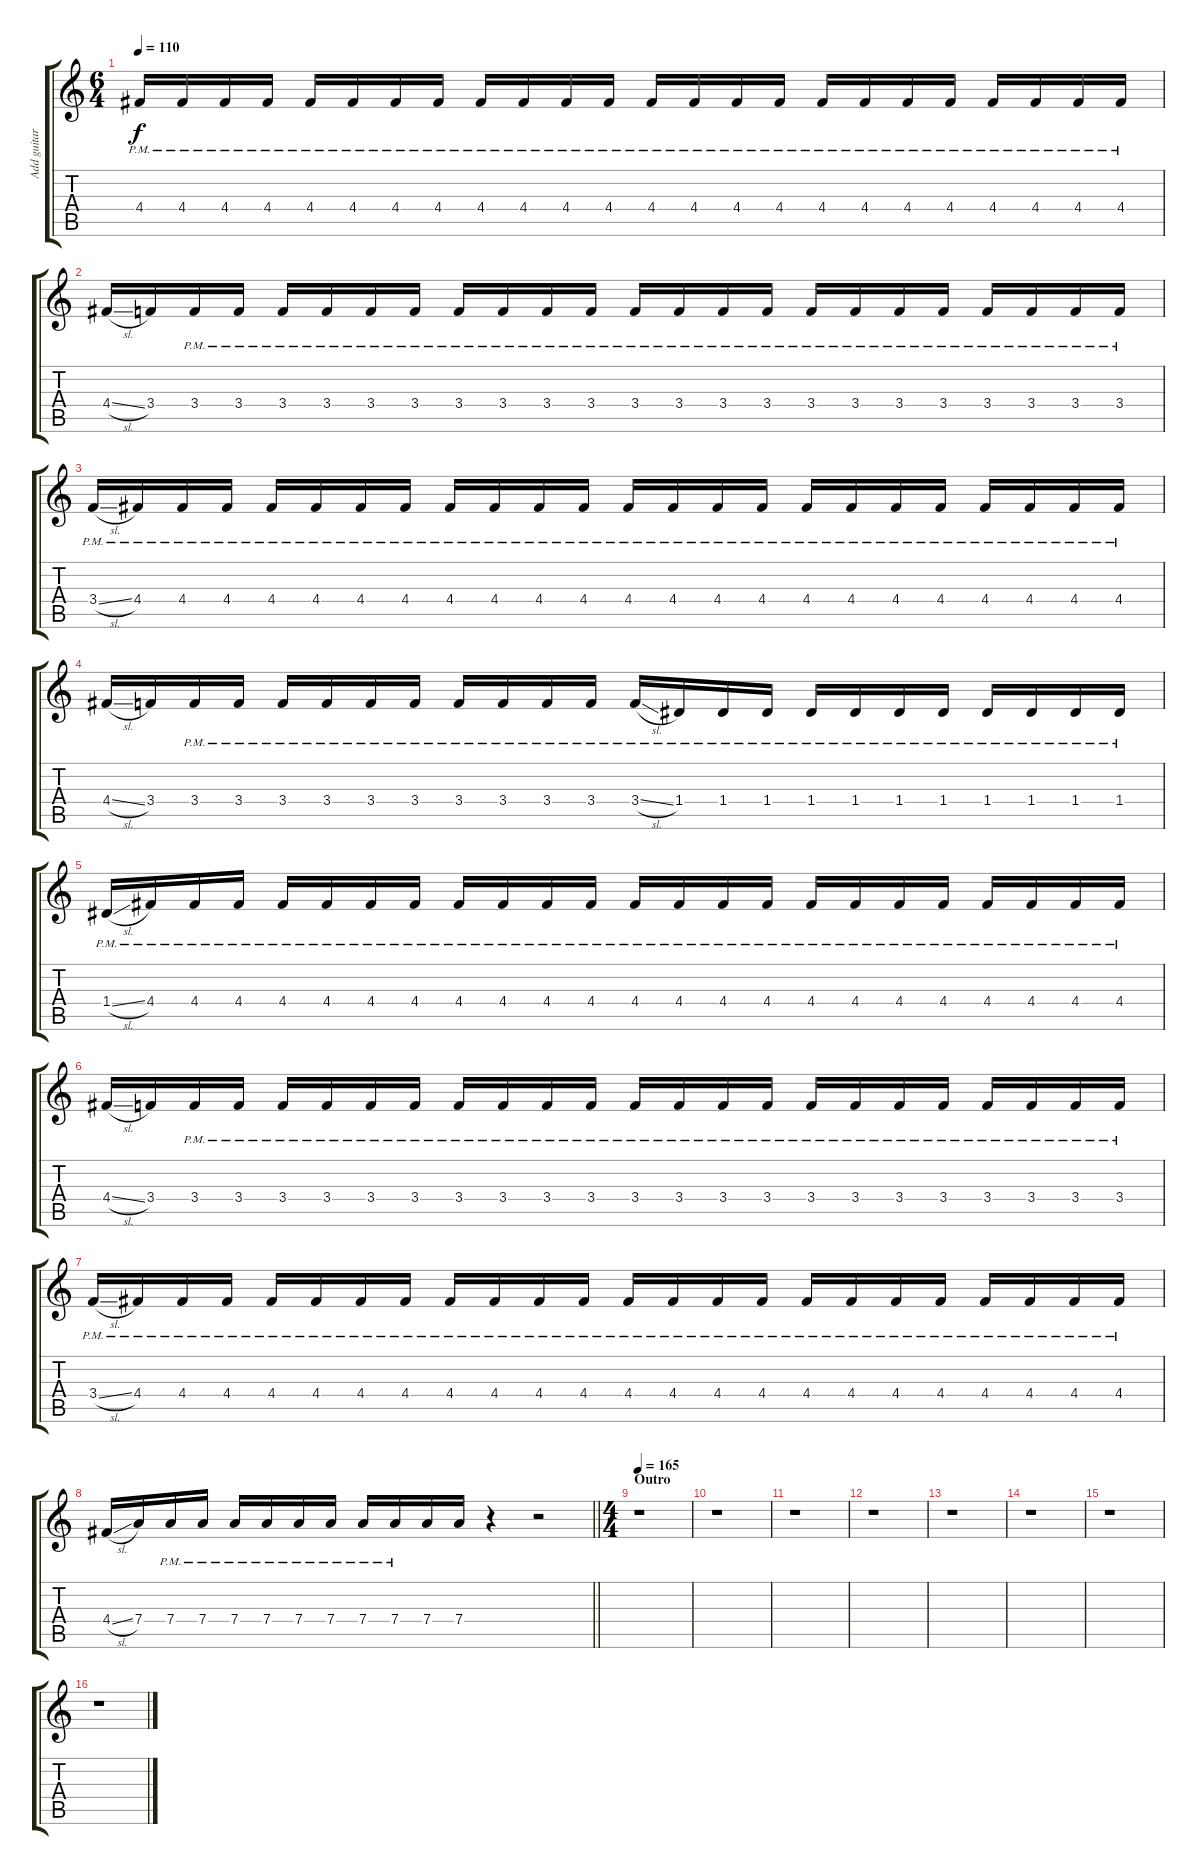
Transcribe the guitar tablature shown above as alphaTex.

\track ("Add guitar 1" "Add guitar") {instrument distortionguitar}
\staff {score tabs}
\tuning (E4 B3 G3 D3 A2 D2) {hide}
\ts (6 4)
\tempo 110
\clef g2
\ks c
4.4{pm}.16{dy f} 4.4{pm}.16 4.4{pm}.16 4.4{pm}.16 4.4{pm}.16 4.4{pm}.16 4.4{pm}.16 4.4{pm}.16 4.4{pm}.16 4.4{pm}.16 4.4{pm}.16 4.4{pm}.16 4.4{pm}.16 4.4{pm}.16 4.4{pm}.16 4.4{pm}.16 4.4{pm}.16 4.4{pm}.16 4.4{pm}.16 4.4{pm}.16 4.4{pm}.16 4.4{pm}.16 4.4{pm}.16 4.4{pm}.16 |
4.4{sl}.16 3.4.16 3.4{pm}.16 3.4{pm}.16 3.4{pm}.16 3.4{pm}.16 3.4{pm}.16 3.4{pm}.16 3.4{pm}.16 3.4{pm}.16 3.4{pm}.16 3.4{pm}.16 3.4{pm}.16 3.4{pm}.16 3.4{pm}.16 3.4{pm}.16 3.4{pm}.16 3.4{pm}.16 3.4{pm}.16 3.4{pm}.16 3.4{pm}.16 3.4{pm}.16 3.4{pm}.16 3.4{pm}.16 |
3.4{sl pm}.16 4.4{pm}.16 4.4{pm}.16 4.4{pm}.16 4.4{pm}.16 4.4{pm}.16 4.4{pm}.16 4.4{pm}.16 4.4{pm}.16 4.4{pm}.16 4.4{pm}.16 4.4{pm}.16 4.4{pm}.16 4.4{pm}.16 4.4{pm}.16 4.4{pm}.16 4.4{pm}.16 4.4{pm}.16 4.4{pm}.16 4.4{pm}.16 4.4{pm}.16 4.4{pm}.16 4.4{pm}.16 4.4{pm}.16 |
4.4{sl}.16 3.4.16 3.4{pm}.16 3.4{pm}.16 3.4{pm}.16 3.4{pm}.16 3.4{pm}.16 3.4{pm}.16 3.4{pm}.16 3.4{pm}.16 3.4{pm}.16 3.4{pm}.16 3.4{sl pm}.16 1.4{pm}.16 1.4{pm}.16 1.4{pm}.16 1.4{pm}.16 1.4{pm}.16 1.4{pm}.16 1.4{pm}.16 1.4{pm}.16 1.4{pm}.16 1.4{pm}.16 1.4{pm}.16 |
1.4{sl pm}.16 4.4{pm}.16 4.4{pm}.16 4.4{pm}.16 4.4{pm}.16 4.4{pm}.16 4.4{pm}.16 4.4{pm}.16 4.4{pm}.16 4.4{pm}.16 4.4{pm}.16 4.4{pm}.16 4.4{pm}.16 4.4{pm}.16 4.4{pm}.16 4.4{pm}.16 4.4{pm}.16 4.4{pm}.16 4.4{pm}.16 4.4{pm}.16 4.4{pm}.16 4.4{pm}.16 4.4{pm}.16 4.4{pm}.16 |
4.4{sl}.16 3.4.16 3.4{pm}.16 3.4{pm}.16 3.4{pm}.16 3.4{pm}.16 3.4{pm}.16 3.4{pm}.16 3.4{pm}.16 3.4{pm}.16 3.4{pm}.16 3.4{pm}.16 3.4{pm}.16 3.4{pm}.16 3.4{pm}.16 3.4{pm}.16 3.4{pm}.16 3.4{pm}.16 3.4{pm}.16 3.4{pm}.16 3.4{pm}.16 3.4{pm}.16 3.4{pm}.16 3.4{pm}.16 |
3.4{sl pm}.16 4.4{pm}.16 4.4{pm}.16 4.4{pm}.16 4.4{pm}.16 4.4{pm}.16 4.4{pm}.16 4.4{pm}.16 4.4{pm}.16 4.4{pm}.16 4.4{pm}.16 4.4{pm}.16 4.4{pm}.16 4.4{pm}.16 4.4{pm}.16 4.4{pm}.16 4.4{pm}.16 4.4{pm}.16 4.4{pm}.16 4.4{pm}.16 4.4{pm}.16 4.4{pm}.16 4.4{pm}.16 4.4{pm}.16 |
\barLineRight lightlight
4.4{sl}.16 7.4.16 7.4{pm}.16 7.4{pm}.16 7.4{pm}.16 7.4{pm}.16 7.4{pm}.16 7.4{pm}.16 7.4{pm}.16 7.4{pm}.16 7.4.16 7.4.16 r.4 r.2 |
\ts (4 4)
\section ("" "Outro")
\tempo 165
r.1 |
r.1 |
r.1 |
r.1 |
r.1 |
r.1 |
r.1 |
r.1
